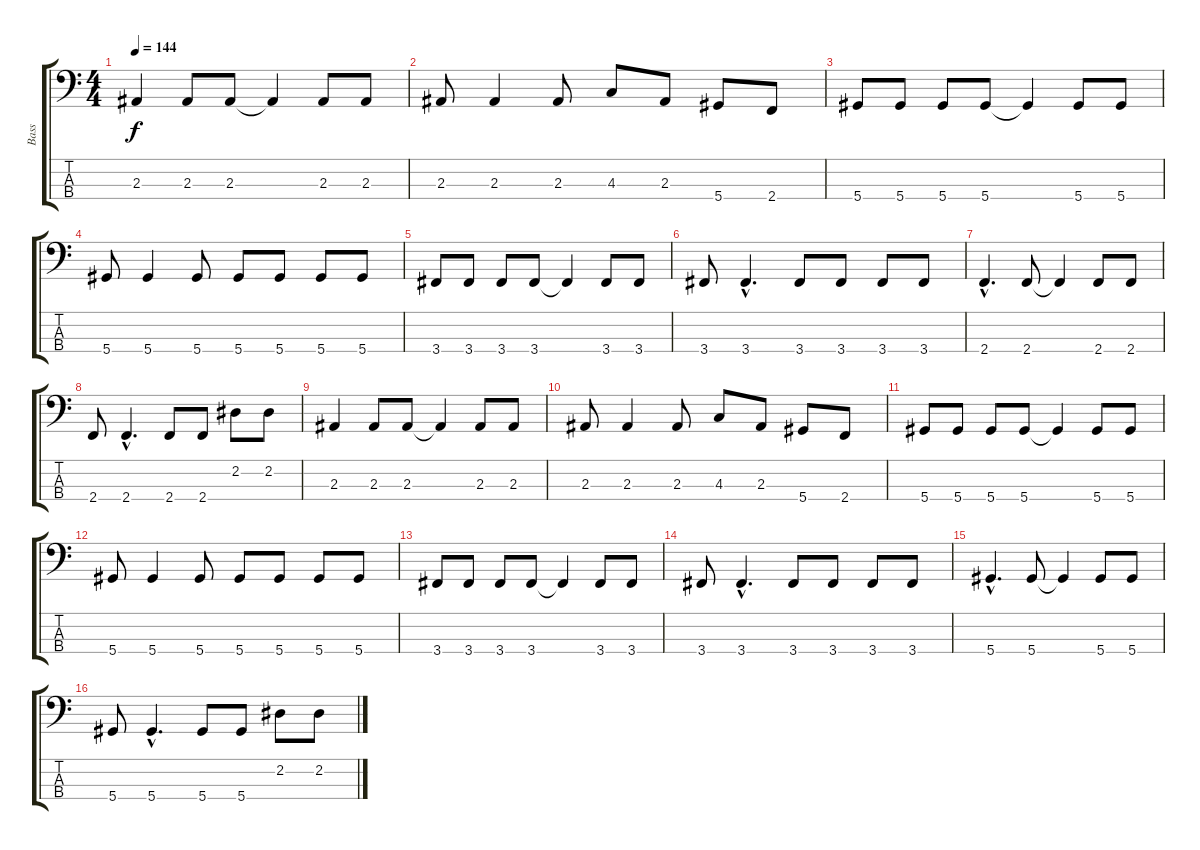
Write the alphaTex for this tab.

\track ("Bass" "Bass") {instrument electricbassfinger}
\staff {score tabs}
\tuning (Gb2 Db2 Ab1 Eb1) {hide}
\ts (4 4)
\tempo 144
\clef f4
\ks c
2.3.4{dy f} 2.3.8 2.3.8 2.3{t}.4 2.3.8 2.3.8 |
2.3.8 2.3.4 2.3.8 4.3.8 2.3.8 5.4.8 2.4.8 |
5.4.8 5.4.8 5.4.8 5.4.8 5.4{t}.4 5.4.8 5.4.8 |
5.4.8 5.4.4 5.4.8 5.4.8 5.4.8 5.4.8 5.4.8 |
3.4.8 3.4.8 3.4.8 3.4.8 3.4{t}.4 3.4.8 3.4.8 |
3.4.8 3.4{hac}.4{d} 3.4.8 3.4.8 3.4.8 3.4.8 |
2.4{hac}.4{d} 2.4.8 2.4{t}.4 2.4.8 2.4.8 |
2.4.8 2.4{hac}.4{d} 2.4.8 2.4.8 2.2.8 2.2.8 |
2.3.4 2.3.8 2.3.8 2.3{t}.4 2.3.8 2.3.8 |
2.3.8 2.3.4 2.3.8 4.3.8 2.3.8 5.4.8 2.4.8 |
5.4.8 5.4.8 5.4.8 5.4.8 5.4{t}.4 5.4.8 5.4.8 |
5.4.8 5.4.4 5.4.8 5.4.8 5.4.8 5.4.8 5.4.8 |
3.4.8 3.4.8 3.4.8 3.4.8 3.4{t}.4 3.4.8 3.4.8 |
3.4.8 3.4{hac}.4{d} 3.4.8 3.4.8 3.4.8 3.4.8 |
5.4{hac}.4{d} 5.4.8 5.4{t}.4 5.4.8 5.4.8 |
5.4.8 5.4{hac}.4{d} 5.4.8 5.4.8 2.2.8 2.2.8
